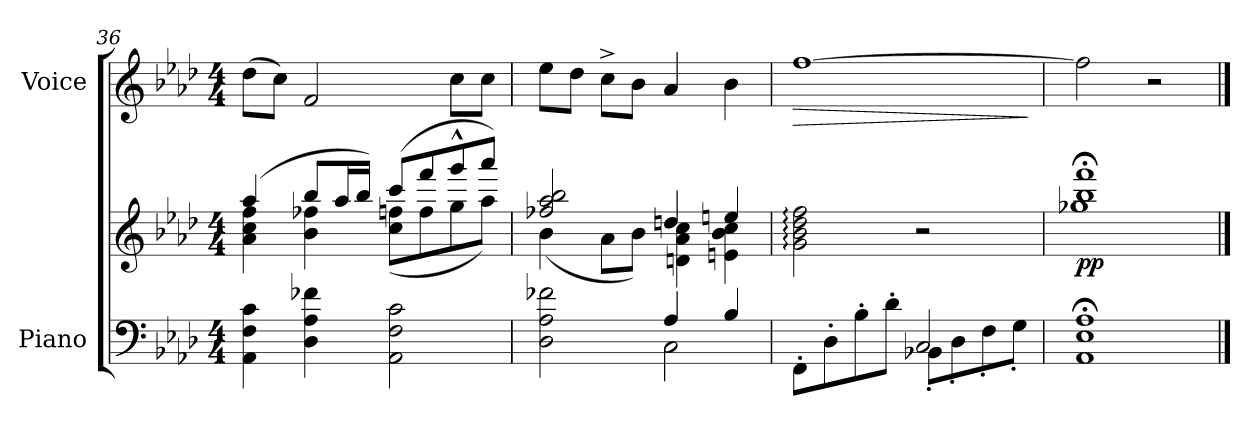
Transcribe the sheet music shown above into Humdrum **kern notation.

**kern	**kern	**dynam	**kern	**dynam
*part2	*part2	*part2	*part1	*part1
*staff3	*staff2	*staff2/3	*staff1	*staff1
*I"Piano	*	*	*I"Voice	*
*I'Piano	*	*	*I'Voice	*
*clefF4	*clefG2	*	*clefG2	*
*k[b-e-a-d-]	*k[b-e-a-d-]	*	*k[b-e-a-d-]	*
*M4/4	*M4/4	*	*M4/4	*
=36	=36	=36	=36	=36
*	*^	*	*	*
4AA-\ 4F\ 4c\	(>4aa-/	4a-\ 4cc\ 4ff\	.	(<8dd-\L	.
.	.	.	.	8cc\J)	.
4D-\ 4A-\ 4f-X\	8bb-/L	4b-\ 4ff-X\	.	2f/	.
.	16aa-/L	.	.	.	.
.	16bb-/JJ)	.	.	.	.
2AA-\ 2F\ 2c\	(>8ccc/L	(<8cc\ 8ffn\L	.	.	.
.	8fff/	8ff\	.	.	.
.	8ggg^^>/	8gg\	.	8cc\L	.
.	8aaa-/J)	8aa-\J)	.	8cc\J	.
!!LO:LB:g=z
=37	=37	=37	=37	=37	=37
*^	*	*	*	*	*
2D-\ 2A-\ 2f-X\	2ryy	2ff-X/ 2aa-/ 2bb-/	(<4b-\	.	8ee-\L	.
.	.	.	.	.	8dd-\J	.
.	.	.	8a-\L	.	8cc^<Z<\L	.
.	.	.	8b-\J)	.	8b-\J	.
2C\	4A-/	4ddn/	4dn\ 4a-\ 4cc\	.	4a-Z</	.
.	4B-/	4een/	4en\ 4b-\ 4cc\	.	4b-\	.
=38	=38	=38	=38	=38	=38	=38
!	!	!	!	!	!	!LO:HP:b
*	*	*v	*v	*	*	*
8FF'>\L	2ryy	2g\: 2b-\: 2dd-\: 2ff\:	.	[>1ff	>
8D-'>\	.	.	.	.	.
8B-'>\	.	.	.	.	.
8d-'>\J	.	.	.	.	.
2C/	8BB-X'>\L	2rcc	.	.	.
.	8D-'>\	.	.	.	.
.	8F'>\	.	.	.	.
.	8G'>\J	.	.	.	.
*v	*v	*	*	*	*
.	.	.	.	]
=39	=39	=39	=39	=39
*^	*^	*	*	*
*	*^	*	*^	*	*	*
!	!	!	!	!	!	!LO:DY:b	!	!
1A-;<	1E-	1AA-	1fff;<	1bb-	1gg-X	pp	2ff\]	.
.	.	.	.	.	.	.	2rcc	.
*v	*v	*v	*	*	*	*	*	*
*	*v	*v	*v	*	*	*
==	==	==	==	==
*-	*-	*-	*-	*-
